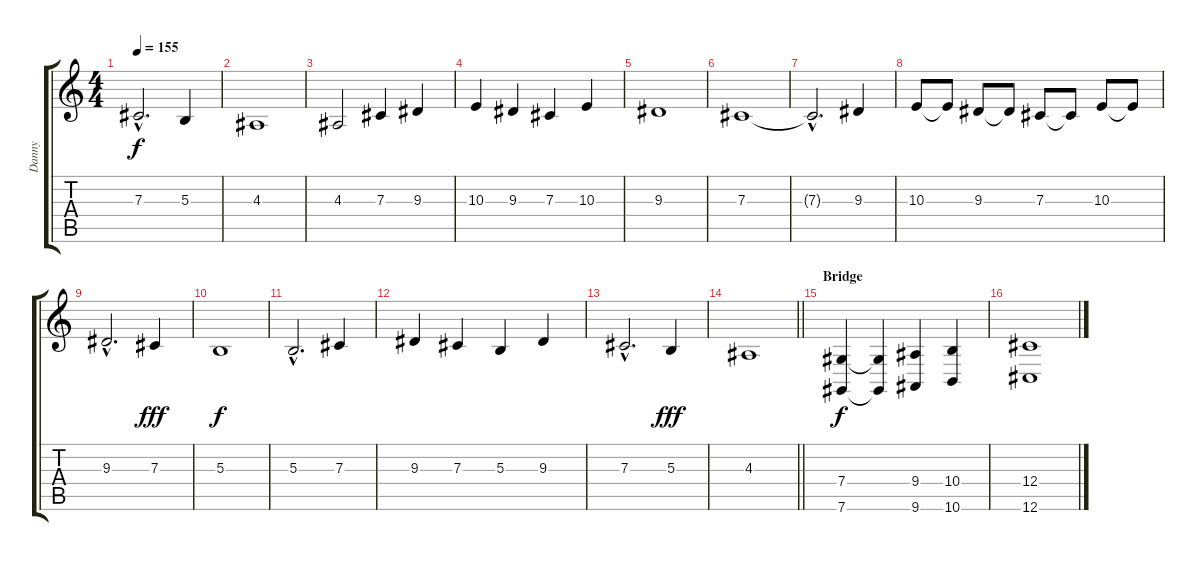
\track ("Danny" "Danny") {instrument lead1square}
\staff {score tabs}
\tuning (Eb4 Bb3 Gb3 Db3 Ab2 Db2) {hide}
\ts (4 4)
\tempo 155
\clef g2
\ks c
7.3{hac}.2{d dy f} 5.3.4 |
4.3.1 |
4.3.2 7.3.4 9.3.4 |
10.3.4 9.3.4 7.3.4 10.3.4 |
9.3.1 |
7.3.1 |
7.3{hac t}.2{d} 9.3.4 |
10.3.8 10.3{t}.8 9.3.8 9.3{t}.8 7.3.8 7.3{t}.8 10.3.8 10.3{t}.8 |
9.3{hac}.2{d} 7.3.4{dy fff} |
5.3.1{dy f} |
5.3{hac}.2{d} 7.3.4 |
9.3.4 7.3.4 5.3.4 9.3.4 |
7.3{hac}.2{d} 5.3.4{dy fff} |
\barLineRight lightlight
4.3.1 |
\section ("" "Bridge")
(7.4 7.6).4{dy f} (7.4{t} 7.6{t}).4 (9.4 9.6).4 (10.4 10.6).4 |
(12.4 12.6).1
